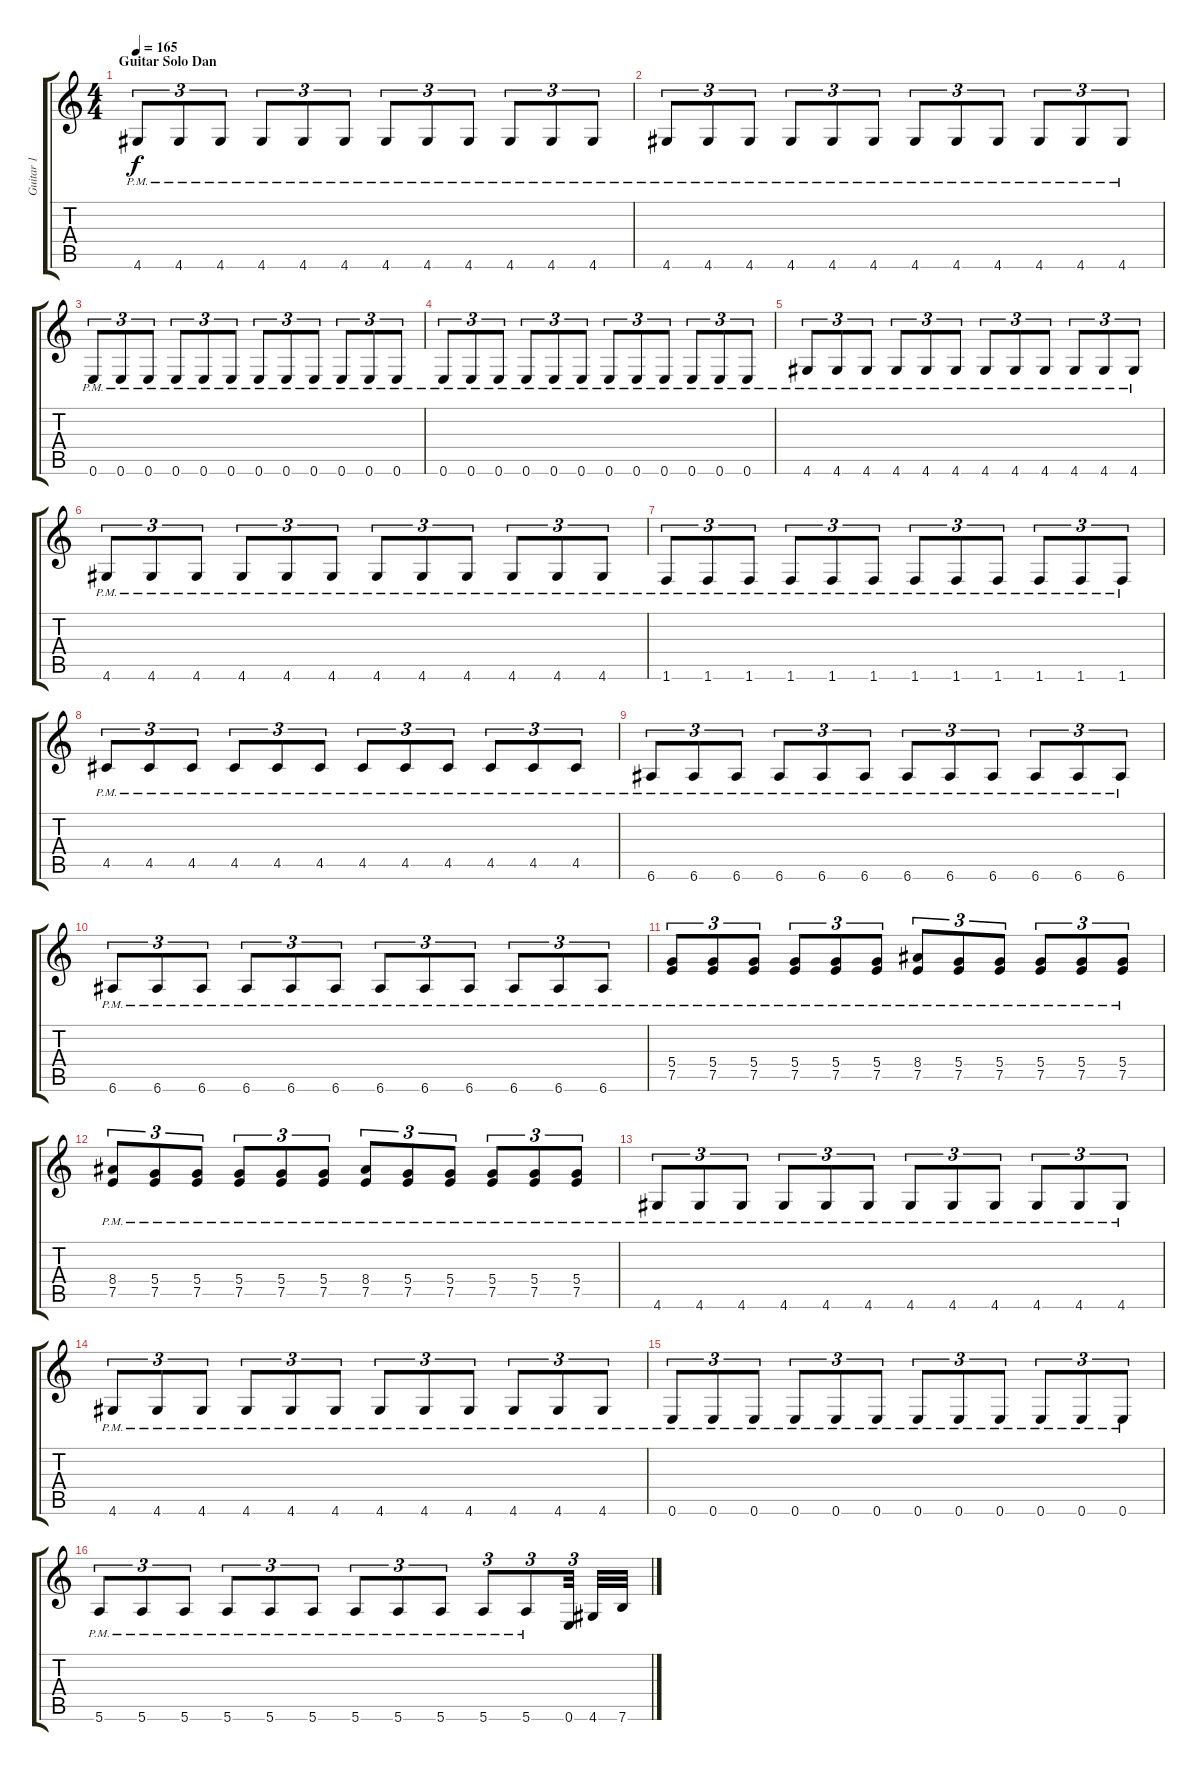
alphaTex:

\track ("Guitar 1" "Guitar 1") {instrument distortionguitar}
\staff {score tabs}
\tuning (E4 B3 G3 D3 A2 E2) {hide}
\ts (4 4)
\section ("" "Guitar Solo Dan")
\tempo 165
\clef g2
\ks c
4.6{pm}.8{tu (3 2) dy f} 4.6{pm}.8{tu (3 2)} 4.6{pm}.8{tu (3 2)} 4.6{pm}.8{tu (3 2)} 4.6{pm}.8{tu (3 2)} 4.6{pm}.8{tu (3 2)} 4.6{pm}.8{tu (3 2)} 4.6{pm}.8{tu (3 2)} 4.6{pm}.8{tu (3 2)} 4.6{pm}.8{tu (3 2)} 4.6{pm}.8{tu (3 2)} 4.6{pm}.8{tu (3 2)} |
4.6{pm}.8{tu (3 2)} 4.6{pm}.8{tu (3 2)} 4.6{pm}.8{tu (3 2)} 4.6{pm}.8{tu (3 2)} 4.6{pm}.8{tu (3 2)} 4.6{pm}.8{tu (3 2)} 4.6{pm}.8{tu (3 2)} 4.6{pm}.8{tu (3 2)} 4.6{pm}.8{tu (3 2)} 4.6{pm}.8{tu (3 2)} 4.6{pm}.8{tu (3 2)} 4.6{pm}.8{tu (3 2)} |
0.6{pm}.8{tu (3 2)} 0.6{pm}.8{tu (3 2)} 0.6{pm}.8{tu (3 2)} 0.6{pm}.8{tu (3 2)} 0.6{pm}.8{tu (3 2)} 0.6{pm}.8{tu (3 2)} 0.6{pm}.8{tu (3 2)} 0.6{pm}.8{tu (3 2)} 0.6{pm}.8{tu (3 2)} 0.6{pm}.8{tu (3 2)} 0.6{pm}.8{tu (3 2)} 0.6{pm}.8{tu (3 2)} |
0.6{pm}.8{tu (3 2)} 0.6{pm}.8{tu (3 2)} 0.6{pm}.8{tu (3 2)} 0.6{pm}.8{tu (3 2)} 0.6{pm}.8{tu (3 2)} 0.6{pm}.8{tu (3 2)} 0.6{pm}.8{tu (3 2)} 0.6{pm}.8{tu (3 2)} 0.6{pm}.8{tu (3 2)} 0.6{pm}.8{tu (3 2)} 0.6{pm}.8{tu (3 2)} 0.6{pm}.8{tu (3 2)} |
4.6{pm}.8{tu (3 2)} 4.6{pm}.8{tu (3 2)} 4.6{pm}.8{tu (3 2)} 4.6{pm}.8{tu (3 2)} 4.6{pm}.8{tu (3 2)} 4.6{pm}.8{tu (3 2)} 4.6{pm}.8{tu (3 2)} 4.6{pm}.8{tu (3 2)} 4.6{pm}.8{tu (3 2)} 4.6{pm}.8{tu (3 2)} 4.6{pm}.8{tu (3 2)} 4.6{pm}.8{tu (3 2)} |
4.6{pm}.8{tu (3 2)} 4.6{pm}.8{tu (3 2)} 4.6{pm}.8{tu (3 2)} 4.6{pm}.8{tu (3 2)} 4.6{pm}.8{tu (3 2)} 4.6{pm}.8{tu (3 2)} 4.6{pm}.8{tu (3 2)} 4.6{pm}.8{tu (3 2)} 4.6{pm}.8{tu (3 2)} 4.6{pm}.8{tu (3 2)} 4.6{pm}.8{tu (3 2)} 4.6{pm}.8{tu (3 2)} |
1.6{pm}.8{tu (3 2)} 1.6{pm}.8{tu (3 2)} 1.6{pm}.8{tu (3 2)} 1.6{pm}.8{tu (3 2)} 1.6{pm}.8{tu (3 2)} 1.6{pm}.8{tu (3 2)} 1.6{pm}.8{tu (3 2)} 1.6{pm}.8{tu (3 2)} 1.6{pm}.8{tu (3 2)} 1.6{pm}.8{tu (3 2)} 1.6{pm}.8{tu (3 2)} 1.6{pm}.8{tu (3 2)} |
4.5{pm}.8{tu (3 2)} 4.5{pm}.8{tu (3 2)} 4.5{pm}.8{tu (3 2)} 4.5{pm}.8{tu (3 2)} 4.5{pm}.8{tu (3 2)} 4.5{pm}.8{tu (3 2)} 4.5{pm}.8{tu (3 2)} 4.5{pm}.8{tu (3 2)} 4.5{pm}.8{tu (3 2)} 4.5{pm}.8{tu (3 2)} 4.5{pm}.8{tu (3 2)} 4.5{pm}.8{tu (3 2)} |
6.6{pm}.8{tu (3 2)} 6.6{pm}.8{tu (3 2)} 6.6{pm}.8{tu (3 2)} 6.6{pm}.8{tu (3 2)} 6.6{pm}.8{tu (3 2)} 6.6{pm}.8{tu (3 2)} 6.6{pm}.8{tu (3 2)} 6.6{pm}.8{tu (3 2)} 6.6{pm}.8{tu (3 2)} 6.6{pm}.8{tu (3 2)} 6.6{pm}.8{tu (3 2)} 6.6{pm}.8{tu (3 2)} |
6.6{pm}.8{tu (3 2)} 6.6{pm}.8{tu (3 2)} 6.6{pm}.8{tu (3 2)} 6.6{pm}.8{tu (3 2)} 6.6{pm}.8{tu (3 2)} 6.6{pm}.8{tu (3 2)} 6.6{pm}.8{tu (3 2)} 6.6{pm}.8{tu (3 2)} 6.6{pm}.8{tu (3 2)} 6.6{pm}.8{tu (3 2)} 6.6{pm}.8{tu (3 2)} 6.6{pm}.8{tu (3 2)} |
(5.4{pm} 7.5{pm}).8{tu (3 2)} (5.4{pm} 7.5{pm}).8{tu (3 2)} (5.4{pm} 7.5{pm}).8{tu (3 2)} (5.4{pm} 7.5{pm}).8{tu (3 2)} (5.4{pm} 7.5{pm}).8{tu (3 2)} (5.4{pm} 7.5{pm}).8{tu (3 2)} (8.4{pm} 7.5{pm}).8{tu (3 2)} (5.4{pm} 7.5{pm}).8{tu (3 2)} (5.4{pm} 7.5{pm}).8{tu (3 2)} (5.4{pm} 7.5{pm}).8{tu (3 2)} (5.4{pm} 7.5{pm}).8{tu (3 2)} (5.4{pm} 7.5{pm}).8{tu (3 2)} |
(8.4{pm} 7.5{pm}).8{tu (3 2)} (5.4{pm} 7.5{pm}).8{tu (3 2)} (5.4{pm} 7.5{pm}).8{tu (3 2)} (5.4{pm} 7.5{pm}).8{tu (3 2)} (5.4{pm} 7.5{pm}).8{tu (3 2)} (5.4{pm} 7.5{pm}).8{tu (3 2)} (8.4{pm} 7.5{pm}).8{tu (3 2)} (5.4{pm} 7.5{pm}).8{tu (3 2)} (5.4{pm} 7.5{pm}).8{tu (3 2)} (5.4{pm} 7.5{pm}).8{tu (3 2)} (5.4{pm} 7.5{pm}).8{tu (3 2)} (5.4{pm} 7.5{pm}).8{tu (3 2)} |
4.6{pm}.8{tu (3 2)} 4.6{pm}.8{tu (3 2)} 4.6{pm}.8{tu (3 2)} 4.6{pm}.8{tu (3 2)} 4.6{pm}.8{tu (3 2)} 4.6{pm}.8{tu (3 2)} 4.6{pm}.8{tu (3 2)} 4.6{pm}.8{tu (3 2)} 4.6{pm}.8{tu (3 2)} 4.6{pm}.8{tu (3 2)} 4.6{pm}.8{tu (3 2)} 4.6{pm}.8{tu (3 2)} |
4.6{pm}.8{tu (3 2)} 4.6{pm}.8{tu (3 2)} 4.6{pm}.8{tu (3 2)} 4.6{pm}.8{tu (3 2)} 4.6{pm}.8{tu (3 2)} 4.6{pm}.8{tu (3 2)} 4.6{pm}.8{tu (3 2)} 4.6{pm}.8{tu (3 2)} 4.6{pm}.8{tu (3 2)} 4.6{pm}.8{tu (3 2)} 4.6{pm}.8{tu (3 2)} 4.6{pm}.8{tu (3 2)} |
0.6{pm}.8{tu (3 2)} 0.6{pm}.8{tu (3 2)} 0.6{pm}.8{tu (3 2)} 0.6{pm}.8{tu (3 2)} 0.6{pm}.8{tu (3 2)} 0.6{pm}.8{tu (3 2)} 0.6{pm}.8{tu (3 2)} 0.6{pm}.8{tu (3 2)} 0.6{pm}.8{tu (3 2)} 0.6{pm}.8{tu (3 2)} 0.6{pm}.8{tu (3 2)} 0.6{pm}.8{tu (3 2)} |
5.6{pm}.8{tu (3 2)} 5.6{pm}.8{tu (3 2)} 5.6{pm}.8{tu (3 2)} 5.6{pm}.8{tu (3 2)} 5.6{pm}.8{tu (3 2)} 5.6{pm}.8{tu (3 2)} 5.6{pm}.8{tu (3 2)} 5.6{pm}.8{tu (3 2)} 5.6{pm}.8{tu (3 2)} 5.6{pm}.8{tu (3 2)} 5.6{pm}.8{tu (3 2)} 0.6.32{tu (3 2)} 4.6.32 7.6.32
